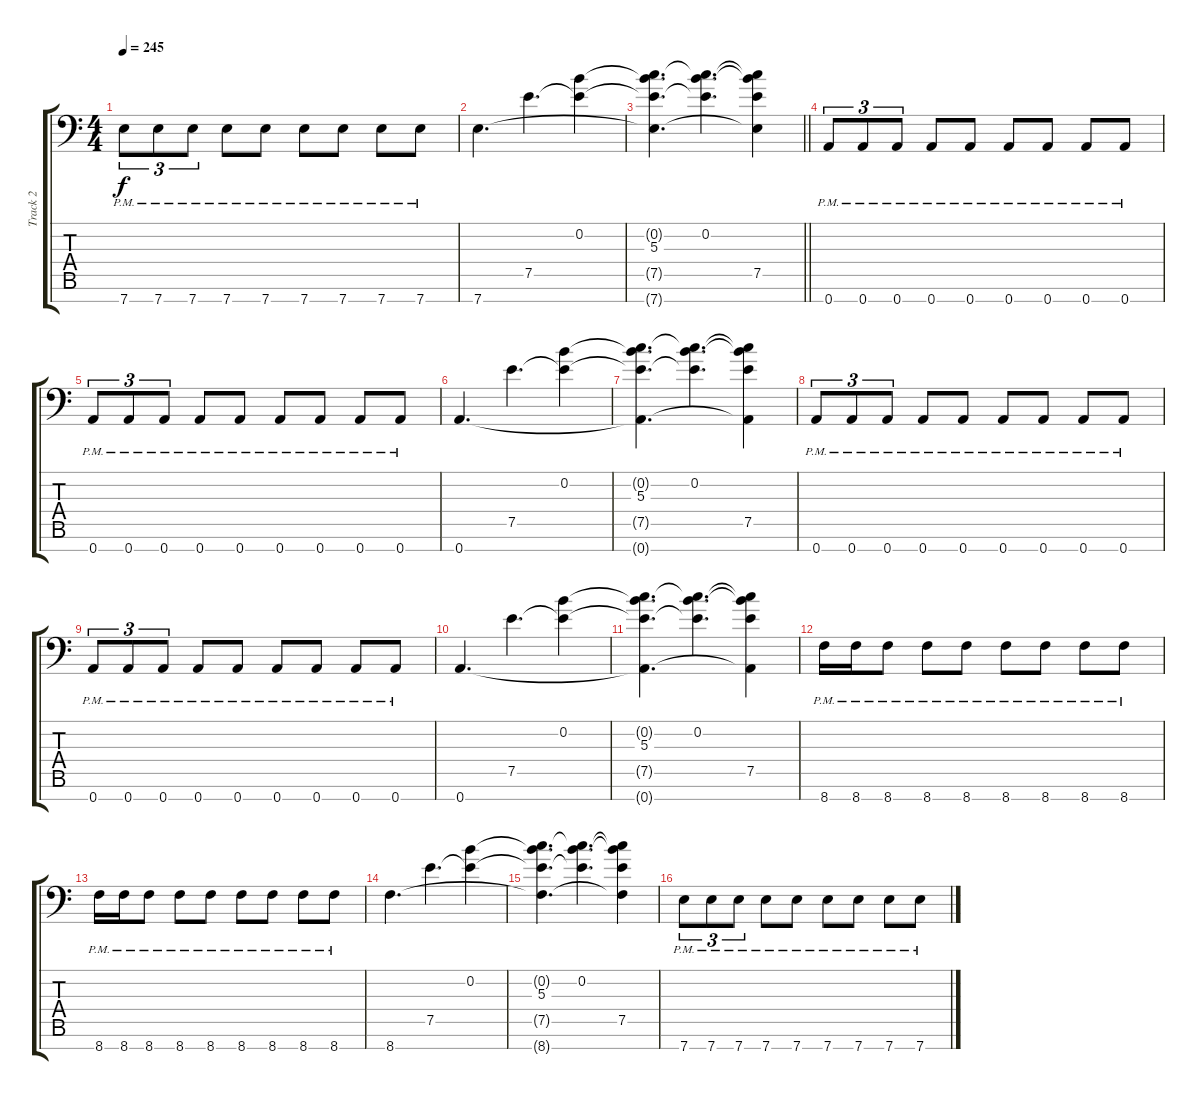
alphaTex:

\track ("Track 2" "Track 2") {instrument distortionguitar}
\staff {score tabs}
\tuning (E4 B3 G3 D3 A2 E2 A1) {hide}
\ts (4 4)
\tempo 245
\clef f4
\ks c
7.7{pm}.8{tu (3 2) dy f} 7.7{pm}.8{tu (3 2)} 7.7{pm}.8{tu (3 2)} 7.7{pm}.8 7.7{pm}.8 7.7{pm}.8 7.7{pm}.8 7.7{pm}.8 7.7{pm}.8 |
7.7.4{d} 7.5.4{d} (0.2 7.5{t}).4 |
\barLineRight lightlight
(0.2{t} 5.3 7.5{t} 7.7{t}).4{d} (0.2 5.3{t} 7.5{t}).4{d} (0.2{t} 5.3{t} 7.5 7.7{t}).4 |
\section ("" "")
0.7{pm}.8{tu (3 2)} 0.7{pm}.8{tu (3 2)} 0.7{pm}.8{tu (3 2)} 0.7{pm}.8 0.7{pm}.8 0.7{pm}.8 0.7{pm}.8 0.7{pm}.8 0.7{pm}.8 |
0.7{pm}.8{tu (3 2)} 0.7{pm}.8{tu (3 2)} 0.7{pm}.8{tu (3 2)} 0.7{pm}.8 0.7{pm}.8 0.7{pm}.8 0.7{pm}.8 0.7{pm}.8 0.7{pm}.8 |
0.7.4{d} 7.5.4{d} (0.2 7.5{t}).4 |
(0.2{t} 5.3 7.5{t} 0.7{t}).4{d} (0.2 5.3{t} 7.5{t}).4{d} (0.2{t} 5.3{t} 7.5 0.7{t}).4 |
0.7{pm}.8{tu (3 2)} 0.7{pm}.8{tu (3 2)} 0.7{pm}.8{tu (3 2)} 0.7{pm}.8 0.7{pm}.8 0.7{pm}.8 0.7{pm}.8 0.7{pm}.8 0.7{pm}.8 |
0.7{pm}.8{tu (3 2)} 0.7{pm}.8{tu (3 2)} 0.7{pm}.8{tu (3 2)} 0.7{pm}.8 0.7{pm}.8 0.7{pm}.8 0.7{pm}.8 0.7{pm}.8 0.7{pm}.8 |
0.7.4{d} 7.5.4{d} (0.2 7.5{t}).4 |
(0.2{t} 5.3 7.5{t} 0.7{t}).4{d} (0.2 5.3{t} 7.5{t}).4{d} (0.2{t} 5.3{t} 7.5 0.7{t}).4 |
8.7{pm}.16 8.7{pm}.16 8.7{pm}.8 8.7{pm}.8 8.7{pm}.8 8.7{pm}.8 8.7{pm}.8 8.7{pm}.8 8.7{pm}.8 |
8.7{pm}.16 8.7{pm}.16 8.7{pm}.8 8.7{pm}.8 8.7{pm}.8 8.7{pm}.8 8.7{pm}.8 8.7{pm}.8 8.7{pm}.8 |
8.7.4{d} 7.5.4{d} (0.2 7.5{t}).4 |
(0.2{t} 5.3 7.5{t} 8.7{t}).4{d} (0.2 5.3{t} 7.5{t}).4{d} (0.2{t} 5.3{t} 7.5 8.7{t}).4 |
7.7{pm}.8{tu (3 2)} 7.7{pm}.8{tu (3 2)} 7.7{pm}.8{tu (3 2)} 7.7{pm}.8 7.7{pm}.8 7.7{pm}.8 7.7{pm}.8 7.7{pm}.8 7.7{pm}.8
